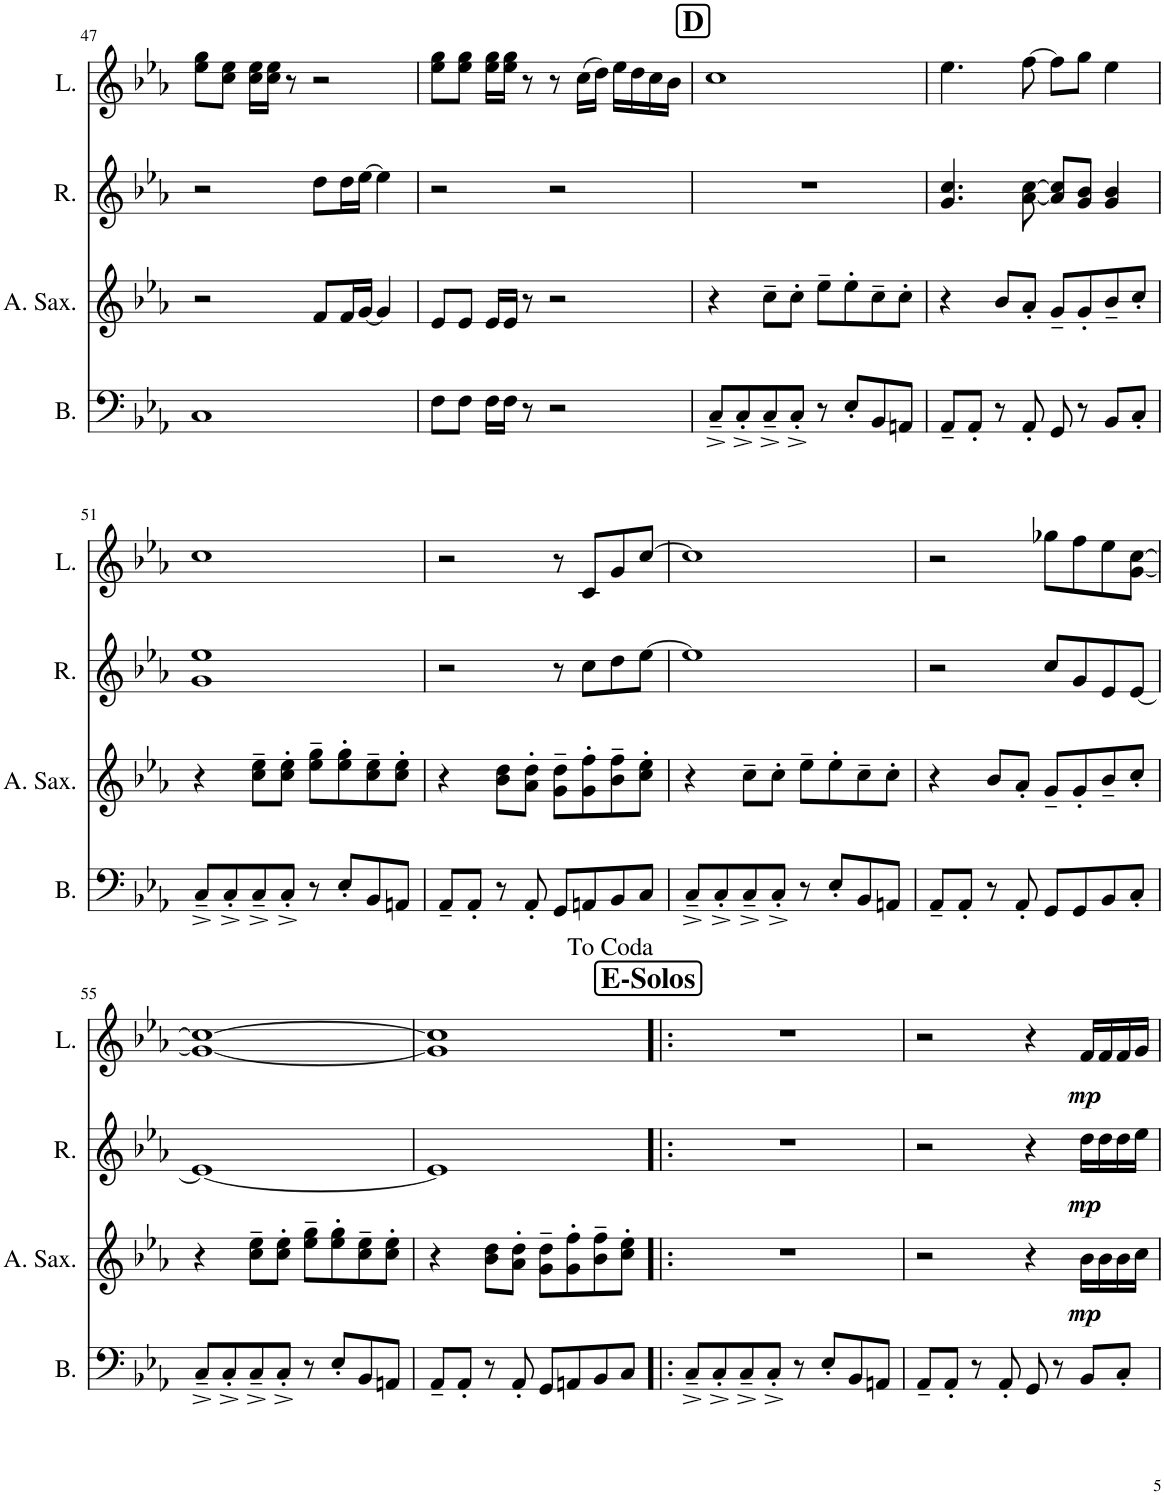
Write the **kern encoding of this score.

**kern	**kern	**dynam	**kern	**dynam	**kern	**dynam
*part4	*part3	*part3	*part2	*part2	*part1	*part1
*staff4	*staff3	*staff3	*staff2	*staff2	*staff1	*staff1
*I"Bass	*I"Arpeggio	*	*I"Riff	*	*I"Lead	*
*I'B.	*	*	*I'R.	*	*I'L.	*
!!LO:PB:g=z
*clefF4	*clefG2	*	*clefG2	*	*clefG2	*
*	*Trd5c9	*	*Trd5c9	*	*Trd1c2	*
*k[b-e-a-]	*k[b-e-a-]	*	*k[b-e-a-]	*	*k[b-e-a-]	*
*M4/4	*M4/4	*	*M4/4	*	*M4/4	*
*met(c)	*met(c)	*	*met(c)	*	*met(c)	*
=47	=47	=47	=47	=47	=47	=47
1C	2r	.	2r	.	8ee-\ 8gg\L	.
.	.	.	.	.	8cc\ 8ee-\J	.
.	.	.	.	.	16cc\ 16ee-\LL	.
.	.	.	.	.	16cc\ 16ee-\JJ	.
.	.	.	.	.	8r	.
.	8f/L	.	8dd\L	.	2r	.
.	16f/L	.	16dd\L	.	.	.
.	[16g/JJ	.	[16ee-\JJ	.	.	.
.	4g/]	.	4ee-\]	.	.	.
=48	=48	=48	=48	=48	=48	=48
8F\L	8e-/L	.	2r	.	8ee-\ 8gg\L	.
8F\J	8e-/J	.	.	.	8ee-\ 8gg\J	.
16F\LL	16e-/LL	.	.	.	16ee-\ 16gg\LL	.
16F\JJ	16e-/JJ	.	.	.	16ee-\ 16gg\JJ	.
8r	8r	.	.	.	8r	.
2r	2r	.	2r	.	8r	.
.	.	.	.	.	(16cc\LL	.
.	.	.	.	.	16dd\JJ)	.
.	.	.	.	.	16ee-\LL	.
.	.	.	.	.	16dd\	.
.	.	.	.	.	16cc\	.
.	.	.	.	.	16b-\JJ	.
!!LO:REH:place=s1:a:B:cj:fs=14:t=D
=49	=49	=49	=49	=49	=49	=49
8C~^/L	4r	.	1r	.	1cc	.
8C'^/	.	.	.	.	.	.
8C~^/	8cc~\L	.	.	.	.	.
8C'^/J	8cc'\J	.	.	.	.	.
8r	8ee-~\L	.	.	.	.	.
8E-'/L	8ee-'\	.	.	.	.	.
8BB-/	8cc~\	.	.	.	.	.
8AAn/J	8cc'\J	.	.	.	.	.
=50	=50	=50	=50	=50	=50	=50
8AA-~/L	4r	.	4.g/ 4.cc/	.	4.ee-\	.
8AA-'/J	.	.	.	.	.	.
8r	8b-/L	.	.	.	.	.
8AA-'/	8a-'/J	.	[8a-\ [8cc\	.	[8ff\	.
8GG/	8g~/L	.	8a-/] 8cc/]L	.	8ff\L]	.
8r	8g'/	.	8g/ 8b-/J	.	8gg\J	.
8BB-/L	8b-~/	.	4g/ 4b-/	.	4ee-\	.
8C'/J	8cc'/J	.	.	.	.	.
!!LO:LB:g=z
=51	=51	=51	=51	=51	=51	=51
8C~^/L	4r	.	1g 1ee-	.	1cc	.
8C'^/	.	.	.	.	.	.
8C~^/	8cc\~ 8ee-\~L	.	.	.	.	.
8C'^/J	8cc\' 8ee-\'J	.	.	.	.	.
8r	8ee-\~ 8gg\~L	.	.	.	.	.
8E-'/L	8ee-\' 8gg\'	.	.	.	.	.
8BB-/	8cc\~ 8ee-\~	.	.	.	.	.
8AAn/J	8cc\' 8ee-\'J	.	.	.	.	.
=52	=52	=52	=52	=52	=52	=52
8AA-~/L	4r	.	2r	.	2r	.
8AA-'/J	.	.	.	.	.	.
8r	8b-\ 8dd\L	.	.	.	.	.
8AA-'/	8a-\' 8dd\'J	.	.	.	.	.
8GG/L	8g\~ 8dd\~L	.	8r	.	8r	.
8AAn/	8g\' 8ff\'	.	8cc\L	.	8c/L	.
8BB-/	8b-\~ 8ff\~	.	8dd\	.	8g/	.
8C/J	8cc\' 8ee-\'J	.	[8ee-\J	.	[8cc/J	.
=53	=53	=53	=53	=53	=53	=53
8C~^/L	4r	.	1ee-]	.	1cc]	.
8C'^/	.	.	.	.	.	.
8C~^/	8cc~\L	.	.	.	.	.
8C'^/J	8cc'\J	.	.	.	.	.
8r	8ee-~\L	.	.	.	.	.
8E-'/L	8ee-'\	.	.	.	.	.
8BB-/	8cc~\	.	.	.	.	.
8AAn/J	8cc'\J	.	.	.	.	.
=54	=54	=54	=54	=54	=54	=54
8AA-~/L	4r	.	2r	.	2r	.
8AA-'/J	.	.	.	.	.	.
8r	8b-/L	.	.	.	.	.
8AA-'/	8a-'/J	.	.	.	.	.
8GG/L	8g~/L	.	8cc/L	.	8gg-X\L	.
8GG/	8g'/	.	8g/	.	8ff\	.
8BB-/	8b-~/	.	8e-/	.	8ee-\	.
8C'/J	8cc'/J	.	[8e-/J	.	[8g\ [8cc\J	.
!!LO:LB:g=z
=55	=55	=55	=55	=55	=55	=55
8C~^/L	4r	.	1e-_	.	1g_ 1cc_	.
8C'^/	.	.	.	.	.	.
8C~^/	8cc\~ 8ee-\~L	.	.	.	.	.
8C'^/J	8cc\' 8ee-\'J	.	.	.	.	.
8r	8ee-\~ 8gg\~L	.	.	.	.	.
8E-'/L	8ee-\' 8gg\'	.	.	.	.	.
8BB-/	8cc\~ 8ee-\~	.	.	.	.	.
8AAn/J	8cc\' 8ee-\'J	.	.	.	.	.
=56	=56	=56	=56	=56	=56	=56
8AA-~/L	4r	.	1e-]	.	1g] 1cc]	.
8AA-'/J	.	.	.	.	.	.
8r	8b-\ 8dd\L	.	.	.	.	.
8AA-'/	8a-\' 8dd\'J	.	.	.	.	.
8GG/L	8g\~ 8dd\~L	.	.	.	.	.
8AAn/	8g\' 8ff\'	.	.	.	.	.
8BB-/	8b-\~ 8ff\~	.	.	.	.	.
8C/J	8cc\' 8ee-\'J	.	.	.	.	.
!!LO:REH:place=s1:a:B:cj:fs=14:t=E-Solos
=57!|:	=57!|:	=57!|:	=57!|:	=57!|:	=57!|:	=57!|:
8C~^/L	1r	.	1r	.	1r	.
8C'^/	.	.	.	.	.	.
8C~^/	.	.	.	.	.	.
8C'^/J	.	.	.	.	.	.
8r	.	.	.	.	.	.
8E-'/L	.	.	.	.	.	.
8BB-/	.	.	.	.	.	.
8AAn/J	.	.	.	.	.	.
=58	=58	=58	=58	=58	=58	=58
8AA-~/L	2r	.	2r	.	2r	.
8AA-'/J	.	.	.	.	.	.
8r	.	.	.	.	.	.
8AA-'/	.	.	.	.	.	.
8GG/	4r	.	4r	.	4r	.
8r	.	.	.	.	.	.
!	!	!LO:DY:b	!	!LO:DY:b	!	!LO:DY:b
8BB-/L	16b-\LL	mp	16dd\LL	mp	16f/LL	mp
.	16b-\	.	16dd\	.	16f/	.
8C'/J	16b-\	.	16dd\	.	16f/	.
.	16cc\JJ	.	16ee-\JJ	.	16g/JJ	.
=	=	=	=	=	=	=
*-	*-	*-	*-	*-	*-	*-
